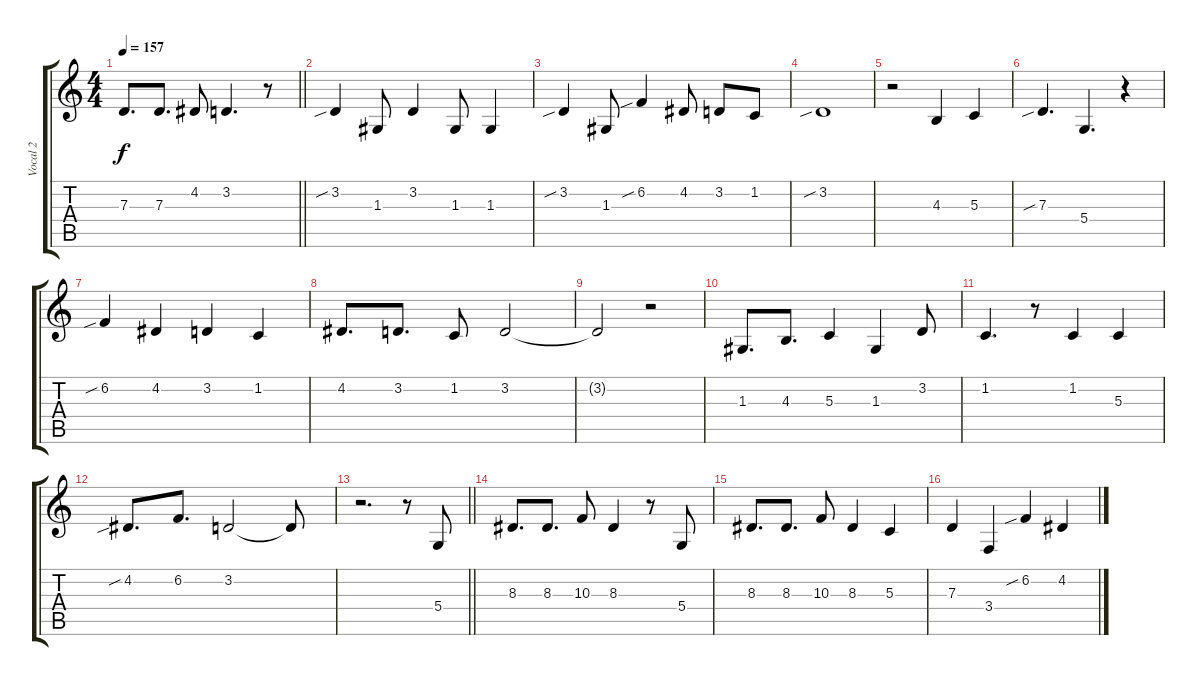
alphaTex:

\track ("Vocal 2" "Vocal 2") {instrument clarinet}
\staff {score tabs}
\tuning (E4 B3 G3 D3 A2 E2) {hide}
\ts (4 4)
\tempo 157
\clef g2
\barLineRight lightlight
\ks c
7.3.8{d dy f} 7.3.8{d} 4.2.8 3.2.4{d} r.8 |
3.2{sib}.4 1.3.8 3.2.4 1.3.8 1.3.4 |
3.2{sib}.4 1.3.8 6.2{sib}.4 4.2.8 3.2.8 1.2.8 |
3.2{sib}.1 |
r.2 4.3.4 5.3.4 |
7.3{sib}.4{d} 5.4.4{d} r.4 |
6.2{sib}.4 4.2.4 3.2.4 1.2.4 |
4.2.8{d} 3.2.8{d} 1.2.8 3.2.2 |
3.2{t}.2 r.2 |
1.3.8{d} 4.3.8{d} 5.3.4 1.3.4 3.2.8 |
1.2.4{d} r.8 1.2.4 5.3.4 |
4.2{sib}.8{d} 6.2.8{d} 3.2.2 3.2{t}.8 |
\barLineRight lightlight
r.2{d} r.8 5.4.8 |
8.3.8{d} 8.3.8{d} 10.3.8 8.3.4 r.8 5.4.8 |
8.3.8{d} 8.3.8{d} 10.3.8 8.3.4 5.3.4 |
7.3.4 3.4.4 6.2{sib}.4 4.2.4
